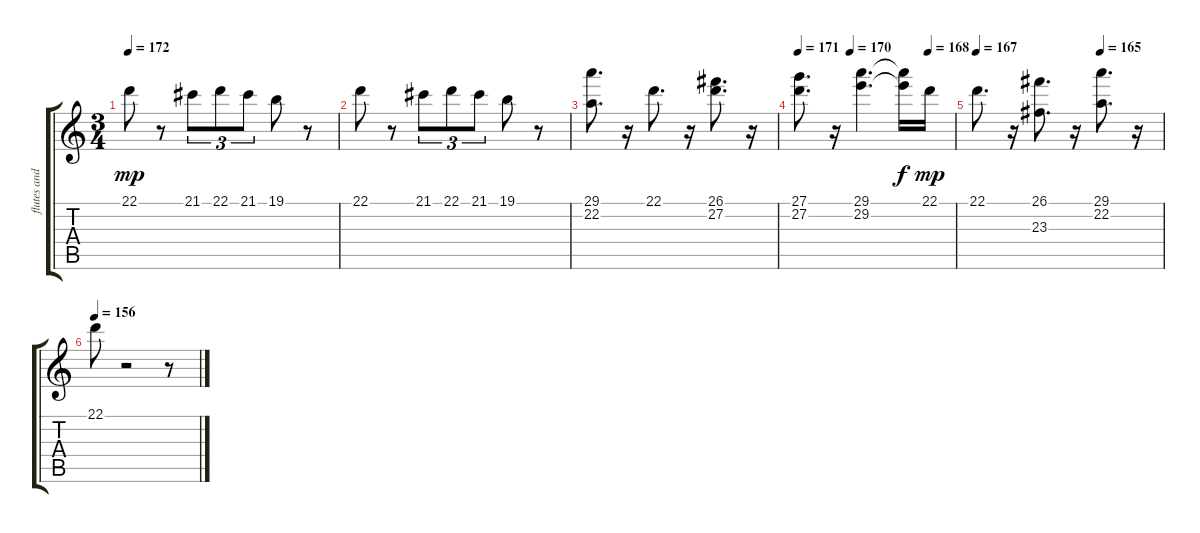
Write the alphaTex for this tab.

\track ("flutes and piccolo" "flutes and") {instrument flute}
\staff {score tabs}
\tuning (E4 B3 G3 D3 A2 E2) {hide}
\ts (3 4)
\tempo 172
\clef g2
\ks c
22.1.8{dy mp} r.8 21.1.8{tu (3 2)} 22.1.8{tu (3 2)} 21.1.8{tu (3 2)} 19.1.8 r.8 |
22.1.8 r.8 21.1.8{tu (3 2)} 22.1.8{tu (3 2)} 21.1.8{tu (3 2)} 19.1.8 r.8 |
(29.1 22.2).8{d} r.16 22.1.8{d} r.16 (26.1 27.2).8{d} r.16 |
\tempo 171
\tempo (170 0.3333333333333333)
\tempo (168 0.8333333333333334)
(27.1 27.2).8{d} r.16 (29.1 29.2).4{d} (29.1{t} 29.2{t}).16{dy f} 22.1.16{dy mp} |
\tempo 167
\tempo (165 0.6666666666666666)
22.1.8{d} r.16 (26.1 23.3).8{d} r.16 (29.1 22.2).8{d} r.16 |
\tempo 156
22.1.8 r.2 r.8
